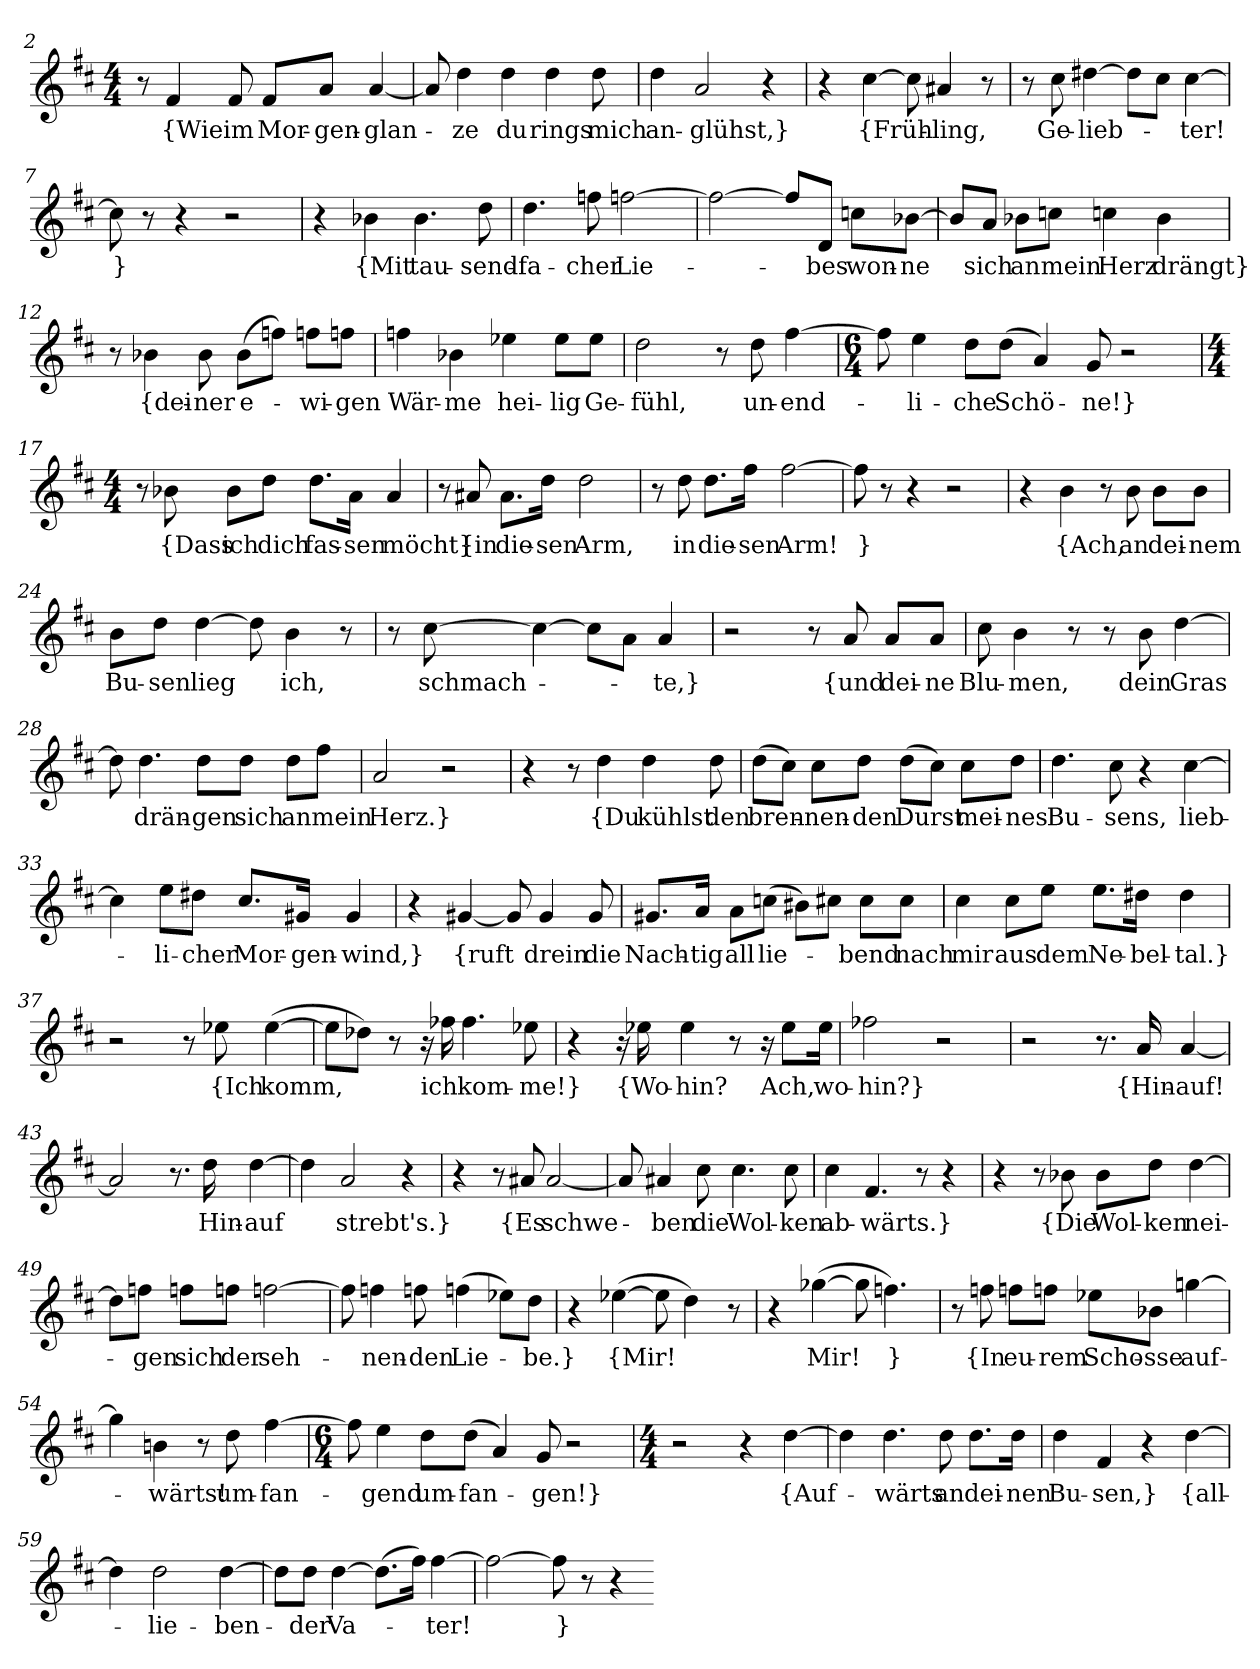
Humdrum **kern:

**kern	**text
*part1	*part1
*staff1	*staff1
*clefG2	*
*k[f#c#]	*
*M4/4	*
=2	=2
8r	.
4f#	{Wie
8f#	im
8f#/L	Mor-
8a/J	-gen-
[4a	-glan-
=3	=3
8a]	.
4dd	-ze
4dd	du
4dd	rings
8dd	mich
=4	=4
4dd	an-
2a	-glühst,}
4r	.
=5	=5
4r	.
[4cc#	{Früh-
8cc#]	.
4a#X	-ling,
8r	.
=6	=6
8r	.
8cc#	Ge-
[4dd#X	-lieb-
8dd#\L]	.
8cc#\J	.
[4cc#	-ter!
=7	=7
8cc#]	}
8r	.
4r	.
2r	.
=8	=8
4r	.
4b-X	{Mit
4.b-	tau-
8dd	-send-
=9	=9
4.dd	-fa-
8ffn	-cher
[2ffn	Lie-
=10	=10
2ffn_	.
8ffn/L]	.
8d/J	-bes
8ccn\L	won-
[8b-X\J	-ne
=11	=11
8b-/L]	.
8a/J	sich
8b-X\L	an
8ccn\J	mein
4ccn	Herz
4b-	drängt}
=12	=12
8r	.
4b-X	{dei-
8b-	-ner
(8b-\L	e-
8ffn\J)	.
8ffn\L	-wi-
8ffn\J	-gen
=13	=13
4ffn	Wär-
4b-X	-me
4ee-X	hei-
8ee-\L	-lig
8ee-\J	Ge-
=14	=14
2dd	-fühl,
8r	.
8dd	un-
[4ff#	-end-
=15	=15
*M6/4	*
8ff#]	.
4ee	-li-
8dd\L	-che
(8dd\J	Schö-
4a)	.
8g	-ne!}
2r	.
=17	=17
*M4/4	*
8r	.
8b-X	{Dass
8b-\L	ich
8dd\J	dich
8.dd\L	fas-
16a\Jk	-sen
4a	möcht}
=19	=19
8r	.
8a#X	{in
8.a#\L	die-
16dd\Jk	-sen
2dd	Arm,
=20	=20
8r	.
8dd	in
8.dd\L	die-
16ff#\Jk	-sen
[2ff#	Arm!
=21	=21
8ff#]	}
8r	.
4r	.
2r	.
=23	=23
4r	.
4b	{Ach,
8r	.
8b	an
8b\L	dei-
8b\J	-nem
=24	=24
8b\L	Bu-
8dd\J	-sen
[4dd	lieg
8dd]	.
4b	ich,
8r	.
=25	=25
8r	.
[8cc#	schmach-
4cc#_	.
8cc#\L]	.
8a\J	.
4a	-te,}
=26	=26
2r	.
8r	.
8a	{und
8a/L	dei-
8a/J	-ne
=27	=27
8cc#	Blu-
4b	-men,
8r	.
8r	.
8b	dein
[4dd	Gras
=28	=28
8dd]	.
4.dd	drän-
8dd\L	-gen
8dd\J	sich
8dd\L	an
8ff#\J	mein
=29	=29
2a	Herz.}
2r	.
=30	=30
4r	.
8r	.
4dd	{Du
4dd	kühlst
8dd	den
=31	=31
(8dd\L	bren-
8cc#\J)	.
8cc#\L	-nen-
8dd\J	-den
(8dd\L	Durst
8cc#\J)	.
8cc#\L	mei-
8dd\J	-nes
=32	=32
4.dd	Bu-
8cc#	-sens,
4r	.
[4cc#	lieb-
=33	=33
4cc#]	.
8ee\L	-li-
8dd#X\J	-cher
8.cc#/L	Mor-
16g#X/Jk	-gen-
4g#	-wind,}
=34	=34
4r	.
[4g#X	{ruft
8g#]	.
4g#	drein
8g#	die
=35	=35
8.g#X/L	Nach-
16a/Jk	-tig
8a\L	all
(8ccn\J	lie-
8b#X\L)	.
8cc#X\J	.
8cc#\L	-bend
8cc#\J	nach
=36	=36
4cc#	mir
8cc#\L	aus
8ee\J	dem
8.ee\L	Ne-
16dd#X\Jk	-bel-
4dd#	-tal.}
=37	=37
2r	.
8r	.
8ee-X	{Ich
([4ee-	komm,
=38	=38
8ee-\L]	.
8dd-X\J)	.
8r	.
16r	.
16ff-X	ich
4.ff-	kom-
8ee-X	-me!}
=39	=39
4r	.
16r	.
16ee-X	{Wo-
4ee-	-hin?
8r	.
16r	.
8ee-\L	Ach,
16ee-\Jk	wo-
=40	=40
2ff-X	-hin?}
2r	.
=42	=42
2r	.
8.r	.
16a	{Hin-
[4a	-auf!
=43	=43
2a]	.
8.r	.
16dd	Hin-
[4dd	-auf
=44	=44
4dd]	.
2a	strebt's.}
4r	.
=45	=45
4r	.
8r	.
8a#X	{Es
[2a#	schwe-
=46	=46
8a#]	.
4a#X	-ben
8cc#	die
4.cc#	Wol-
8cc#	-ken
=47	=47
4cc#	ab-
4.f#	-wärts.}
8r	.
4r	.
=48	=48
4r	.
8r	.
8b-X	{Die
8b-\L	Wol-
8dd\J	-ken
[4dd	nei-
=49	=49
8dd\L]	.
8ffn\J	-gen
8ffn\L	sich
8ffn\J	der
[2ffn	seh-
=50	=50
8ffn]	.
4ffn	-nen-
8ffn	-den
(4ffn	Lie-
8ee-X\L)	.
8dd\J	-be.}
=51	=51
4r	.
([4ee-X	{Mir!
8ee-]	.
4dd)	.
8r	.
=52	=52
4r	.
([4gg-X	Mir!
8gg-]	.
4.ffn)	}
=53	=53
8r	.
8ffn	{In
8ffn\L	eu-
8ffn\J	-rem
8ee-X\L	Scho-
8b-X\J	-sse
[4ggn	auf-
=54	=54
4ggn]	.
4bn	-wärts!
8r	.
8dd	um-
[4ff#	-fan-
=55	=55
*M6/4	*
8ff#]	.
4ee	-gend
8dd\L	um-
(8dd\J	-fan-
4a)	.
8g	-gen!}
2r	.
=56	=56
*M4/4	*
2r	.
4r	.
[4dd	{Auf-
=57	=57
4dd]	.
4.dd	-wärts
8dd	an
8.dd\L	dei-
16dd\Jk	-nen
=58	=58
4dd	Bu-
4f#	-sen,}
4r	.
[4dd	{all-
=59	=59
4dd]	.
2dd	-lie-
[4dd	-ben-
=60	=60
8dd\L]	.
8dd\J	-der
[4dd	Va-
(8.dd\L]	.
16ff#\Jk)	.
[4ff#	-ter!
=61	=61
2ff#_	.
8ff#]	}
8r	.
4r	.
=-	=-
*-	*-
